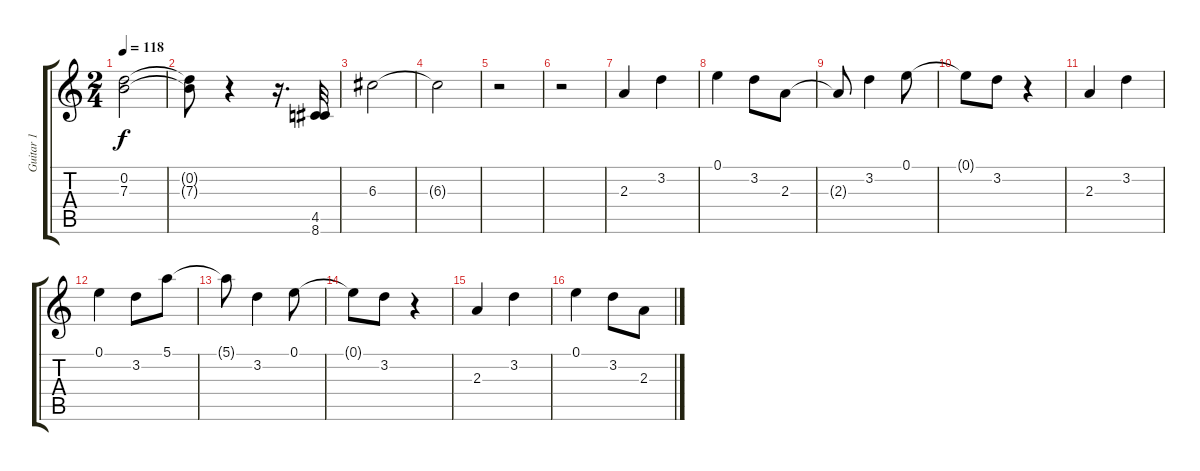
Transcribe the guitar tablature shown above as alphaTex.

\track ("Guitar 1" "Guitar 1") {instrument electricguitarclean}
\staff {score tabs}
\tuning (E4 B3 G3 D3 A2 E2) {hide}
\ts (2 4)
\tempo 118
\clef g2
\ks c
(0.2{t} 7.3{t}).2{dy f} |
(0.2{t} 7.3{t}).8 r.4 r.16{d} (4.5 8.6).32 |
6.3.2 |
6.3{t}.2 |
r.2 |
r.2 |
2.3.4 3.2.4 |
0.1.4 3.2.8 2.3.8 |
2.3{t}.8 3.2.4 0.1.8 |
0.1{t}.8 3.2.8 r.4 |
2.3.4 3.2.4 |
0.1.4 3.2.8 5.1.8 |
5.1{t}.8 3.2.4 0.1.8 |
0.1{t}.8 3.2.8 r.4 |
2.3.4 3.2.4 |
0.1.4 3.2.8 2.3.8
